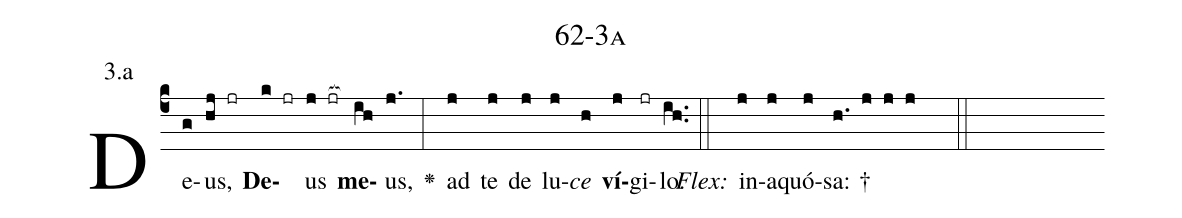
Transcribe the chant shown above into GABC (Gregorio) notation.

name: 62-3a;
annotation: 3.a;
%%
(c4)De(g)us,(hj jr) <b>De</b>(k jr)us(j jr[ocb:1{]) <b>me</b>(ih[ocb:0}])us,(j.) <v>\greheightstar</v>(:) ad(j) te(j) de(j) lu(j)<i>ce</i>(h) <b>ví</b>(j)gi(jr)lo.(ih..) (::)
<i>Flex:</i>()  in(j)a(j)quó(j)sa: †(h. j j j  ::)

%E(j) u(j) o(j) u(h) a(j) e.(ih..) (::)
